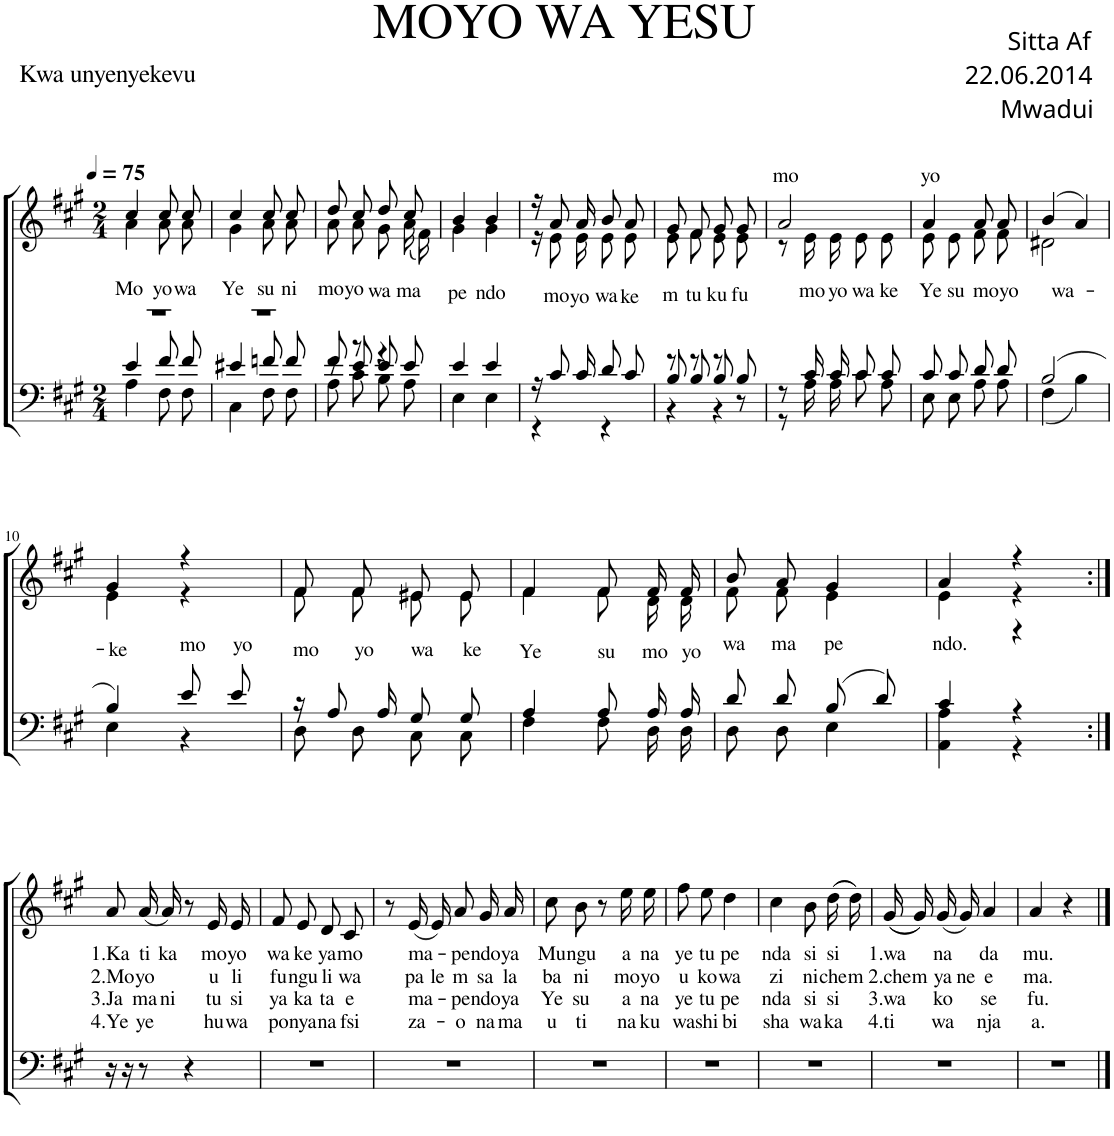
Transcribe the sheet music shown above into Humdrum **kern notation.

**kern	**text	**kern	**text	**text	**text	**text
*part2	*part2	*part1	*part1	*part1	*part1	*part1
*staff2	*staff2	*staff1	*staff1	*staff1	*staff1	*staff1
*I"Tenor/Bass	*	*I"Soprano/Alto	*	*	*	*
*I'Tba	*	*	*	*	*	*
*clefF4	*	*clefG2	*	*	*	*
*k[f#c#g#]	*	*k[f#c#g#]	*	*	*	*
*M2/4	*	*M2/4	*	*	*	*
*MM75	*	*MM75	*	*	*	*
=1	=1	=1	=1	=1	=1	=1
*^	*	*	*	*	*	*
*	*^	*	*	*	*	*	*
!	!	!	!LO:LY:a	!	!	!	!	!
*	*	*	*	*^	*	*	*	*
2r	4e/	4A\	Mo	4cc#/	4a\	.	.	.	.
!	!	!	!LO:LY:a	!	!	!	!	!	!
.	8f#/L	8F#\L	yo	8cc#/L	8a\L	.	.	.	.
!	!	!	!LO:LY:a	!	!	!	!	!	!
.	8f#/J	8F#\J	wa	8cc#/J	8a\J	.	.	.	.
=2	=2	=2	=2	=2	=2	=2	=2	=2	=2
!	!	!	!LO:LY:a	!	!	!	!	!	!
2r	4e#X/	4C#\	Ye	4cc#/	4g#\	.	.	.	.
!	!	!	!LO:LY:a	!	!	!	!	!	!
.	8fn/L	8F#\L	su	8cc#/L	8a\L	.	.	.	.
!	!	!	!LO:LY:a	!	!	!	!	!	!
.	8f/J	8F#\J	ni	8cc#/J	8a\J	.	.	.	.
=3	=3	=3	=3	=3	=3	=3	=3	=3	=3
!	!	!	!LO:LY:a	!	!	!	!	!	!
8f#/	8r	8A\L	mo	8dd/L	8a\L	.	.	.	.
!	!	!	!LO:LY:a	!	!	!	!	!	!
8r	8e/	8c#\J	yo	8cc#/J	8a\J	.	.	.	.
!	!	!	!LO:LY:a	!	!	!	!	!	!
8e/L	4r	8B\L	wa	8dd/L	8g#\L	.	.	.	.
!	!	!	!LO:LY:a	!	!	!	!	!	!
8e/J	.	8A\J	ma	8cc#/J	(16a\L	.	.	.	.
.	.	.	.	.	16f#\JJ)	.	.	.	.
*	*v	*v	*	*	*	*	*	*	*
=4	=4	=4	=4	=4	=4	=4	=4	=4
!	!	!LO:LY:a	!	!	!	!	!	!
4e/	4E\	pe	4b/	4g#\	.	.	.	.
!	!	!LO:LY:a	!	!	!	!	!	!
4e/	4E\	ndo	4b/	4g#\	.	.	.	.
=5	=5	=5	=5	=5	=5	=5	=5	=5
16r	4r	.	16r	16r	.	.	.	.
!	!	!LO:LY:a	!	!	!	!	!	!
8c#/L	.	mo	8a/L	8e\L	.	.	.	.
!	!	!LO:LY:a	!	!	!	!	!	!
16c#/Jk	.	yo	16a/Jk	16e\Jk	.	.	.	.
!	!	!LO:LY:a	!	!	!	!	!	!
8d/L	4r	wa	8b/L	8e\L	.	.	.	.
!	!	!LO:LY:a	!	!	!	!	!	!
8c#/J	.	ke	8a/J	8e\J	.	.	.	.
=6	=6	=6	=6	=6	=6	=6	=6	=6
!	!	!LO:LY:a	!	!	!	!	!	!
*	*^	*	*	*	*	*	*	*
8r	8B/L	4r	m	8g#/L	8e\L	.	.	.	.
!	!	!	!LO:LY:a	!	!	!	!	!	!
8r	8B/J	.	tu	8f#/J	8f#\J	.	.	.	.
!	!	!	!LO:LY:a	!	!	!	!	!	!
8r	8B/	4r	ku	8g#/L	8e\L	.	.	.	.
!	!	!	!LO:LY:a	!	!	!	!	!	!
8B/	8r	.	fu	8g#/J	8e\J	.	.	.	.
*	*v	*v	*	*	*	*	*	*	*
=7	=7	=7	=7	=7	=7	=7	=7	=7
!	!	!	!	!	!LO:LY:a	!	!	!
8r	8r	.	2a/	8r	mo	.	.	.
!	!	!	!	!	!LO:LY:b	!	!	!
16c#/LL	16A\LL	.	.	16e\LL	mo	.	.	.
!	!	!	!	!	!LO:LY:b	!	!	!
16c#/JJ	16A\JJ	.	.	16e\JJ	yo	.	.	.
!	!	!	!	!	!LO:LY:b	!	!	!
8c#/L	8c#\L	.	.	8e\L	wa	.	.	.
!	!	!	!	!	!LO:LY:b	!	!	!
8c#/J	8A\J	.	.	8e\J	ke	.	.	.
=8	=8	=8	=8	=8	=8	=8	=8	=8
!	!	!	!	!	!LO:LY:a	!	!	!
!	!	!	!	!	!LO:LY:b	!	!	!
8c#/L	8E\L	.	4a/	8e\L	Ye	.	.	.
!	!	!	!	!	!LO:LY:b	!	!	!
8c#/J	8E\J	.	.	8e\J	su	.	.	.
!	!	!	!	!	!LO:LY:b	!	!	!
8d/L	8A\L	.	8a/L	8f#\L	mo	.	.	.
!	!	!	!	!	!LO:LY:b	!	!	!
8d/J	8A\J	.	8a/J	8f#\J	yo	.	.	.
=9	=9	=9	=9	=9	=9	=9	=9	=9
!	!	!	!	!	!LO:LY:b	!	!	!
(2B/	(4F#\	.	(4b/	2d#X\	wa-	.	.	.
.	4B\)	.	4a/)	.	.	.	.	.
!!LO:LB:g=z	!!
=10	=10	=10	=10	=10	=10	=10	=10	=10
!	!	!	!	!	!LO:LY:b	!	!	!
4B/)	4E\	.	4g#/	4e\	-ke	.	.	.
!	!	!LO:LY:a	!	!	!	!	!	!
8e/L	4r	mo	4r	4r	.	.	.	.
!	!	!LO:LY:a	!	!	!	!	!	!
8e/J	.	yo	.	.	.	.	.	.
=11	=11	=11	=11	=11	=11	=11	=11	=11
!	!	!	!	!	!LO:LY:b	!	!	!
16r	8D\L	.	8f#/L	8f#\L	mo	.	.	.
8A/L	.	.	.	.	.	.	.	.
!	!	!	!	!	!LO:LY:b	!	!	!
.	8D\J	.	8f#/J	8f#\J	yo	.	.	.
16A/Jk	.	.	.	.	.	.	.	.
!	!	!	!	!	!LO:LY:b	!	!	!
8G#/L	8C#\L	.	8e#X/L	8e#\L	wa	.	.	.
!	!	!	!	!	!LO:LY:b	!	!	!
8G#/J	8C#\J	.	8e#/J	8e#\J	ke	.	.	.
=12	=12	=12	=12	=12	=12	=12	=12	=12
!	!	!	!	!	!LO:LY:b	!	!	!
4A/	4F#\	.	4f#/	4f#\	Ye	.	.	.
!	!	!	!	!	!LO:LY:b	!	!	!
8A/L	8F#\L	.	8f#/L	8f#\L	su	.	.	.
!	!	!	!	!	!LO:LY:b	!	!	!
16A/L	16D\L	.	16f#/L	16d\L	mo	.	.	.
!	!	!	!	!	!LO:LY:b	!	!	!
16A/JJ	16D\JJ	.	16f#/JJ	16d\JJ	yo	.	.	.
=13	=13	=13	=13	=13	=13	=13	=13	=13
!	!	!	!	!	!LO:LY:b	!	!	!
8d/L	8D\L	.	8b/L	8f#\L	wa	.	.	.
!	!	!	!	!	!LO:LY:b	!	!	!
8d/J	8D\J	.	8a/J	8f#\J	ma	.	.	.
!	!	!	!	!	!LO:LY:b	!	!	!
(8B/L	4E\	.	4g#/	4e\	pe	.	.	.
8d/J)	.	.	.	.	.	.	.	.
*	*	*	*v	*v	*	*	*	*
=14	=14	=14	=14	=14	=14	=14	=14
!	!	!	!	!LO:LY:b	!	!	!
*	*	*	*^	*	*	*	*
*	*	*	*	*^	*	*	*	*
4c#/	4AA\ 4A\	.	4a/	4e\	4ryy	ndo.	.	.	.
4r	4r	.	4r	4r	4r	.	.	.	.
!!LO:LB:g=z
=1:|!	=1:|!	=1:|!	=1:|!	=1:|!	=1:|!	=1:|!	=1:|!	=1:|!	=1:|!
!	!	!	!	!	!	!LO:LY:b	!LO:LY:b	!LO:LY:b	!LO:LY:b
*v	*v	*	*	*	*	*	*	*	*
*	*	*v	*v	*v	*	*	*	*
16r	.	8a/L	1.Ka	2.Mo	3.Ja	4.Ye
16r	.	.	.	.	.	.
!	!	!	!LO:LY:b	!LO:LY:b	!LO:LY:b	!LO:LY:b
8r	.	(16a/L	ti	yo	ma	ye
!	!	!	!LO:LY:b	!	!LO:LY:b	!
.	.	16a/JJ)	ka	.	ni	.
4r	.	8r	.	.	.	.
!	!	!	!LO:LY:b	!LO:LY:b	!LO:LY:b	!LO:LY:b
.	.	16e/LL	mo	u	tu	hu
!	!	!	!LO:LY:b	!LO:LY:b	!LO:LY:b	!LO:LY:b
.	.	16e/JJ	yo	li	si	wa
=2	=2	=2	=2	=2	=2	=2
!	!	!	!LO:LY:b	!LO:LY:b	!LO:LY:b	!LO:LY:b
2r	.	8f#/L	wa	fu	ya	po
!	!	!	!LO:LY:b	!LO:LY:b	!LO:LY:b	!LO:LY:b
.	.	8e/J	ke	ngu	ka	nya
!	!	!	!LO:LY:b	!LO:LY:b	!LO:LY:b	!LO:LY:b
.	.	8d/L	ya	li	ta	na
!	!	!	!LO:LY:b	!LO:LY:b	!LO:LY:b	!LO:LY:b
.	.	8c#/J	mo	wa	e	fsi
=3	=3	=3	=3	=3	=3	=3
2r	.	8r	.	.	.	.
!	!	!	!LO:LY:b	!LO:LY:b	!LO:LY:b	!LO:LY:b
.	.	(16e/LL	ma-	pa	ma-	za-
!	!	!	!	!LO:LY:b	!	!
.	.	16e/JJ)	.	le	.	.
!	!	!	!LO:LY:b	!LO:LY:b	!LO:LY:b	!LO:LY:b
.	.	8a/L	-pe	m	-pe	-o
!	!	!	!LO:LY:b	!LO:LY:b	!LO:LY:b	!LO:LY:b
.	.	16g#/L	ndo	sa	ndo	na
!	!	!	!LO:LY:b	!LO:LY:b	!LO:LY:b	!LO:LY:b
.	.	16a/JJ	ya	la	ya	ma
=4	=4	=4	=4	=4	=4	=4
!	!	!	!LO:LY:b	!LO:LY:b	!LO:LY:b	!LO:LY:b
2r	.	8cc#\L	Mu	ba	Ye	u
!	!	!	!LO:LY:b	!LO:LY:b	!LO:LY:b	!LO:LY:b
.	.	8b\J	ngu	ni	su	ti
.	.	8r	.	.	.	.
!	!	!	!LO:LY:b	!LO:LY:b	!LO:LY:b	!LO:LY:b
.	.	16ee\LL	a	mo	a	na
!	!	!	!LO:LY:b	!LO:LY:b	!LO:LY:b	!LO:LY:b
.	.	16ee\JJ	na	yo	na	ku
=5	=5	=5	=5	=5	=5	=5
!	!	!	!LO:LY:b	!LO:LY:b	!LO:LY:b	!LO:LY:b
2r	.	8ff#\L	ye	u	ye	wa
!	!	!	!LO:LY:b	!LO:LY:b	!LO:LY:b	!LO:LY:b
.	.	8ee\J	tu	ko	tu	shi
!	!	!	!LO:LY:b	!LO:LY:b	!LO:LY:b	!LO:LY:b
.	.	4dd\	pe	wa	pe	bi
=6	=6	=6	=6	=6	=6	=6
!	!	!	!LO:LY:b	!LO:LY:b	!LO:LY:b	!LO:LY:b
2r	.	4cc#\	nda	zi	nda	sha
!	!	!	!LO:LY:b	!LO:LY:b	!LO:LY:b	!LO:LY:b
.	.	8b\L	si	ni	si	wa
!	!	!	!LO:LY:b	!LO:LY:b	!LO:LY:b	!LO:LY:b
.	.	((16dd\L	si	che	si	ka
!	!	!	!	!LO:LY:b	!	!
.	.	16dd\JJ))	.	m	.	.
=7	=7	=7	=7	=7	=7	=7
!	!	!	!LO:LY:b	!LO:LY:b	!LO:LY:b	!LO:LY:b
2r	.	((16g#/LL	1.wa	2.che	3.wa	4.ti
!	!	!	!	!LO:LY:b	!	!
.	.	16g#/J))	.	m	.	.
!	!	!	!LO:LY:b	!LO:LY:b	!LO:LY:b	!LO:LY:b
.	.	(16g#/L	na	ya	ko	wa
!	!	!	!	!LO:LY:b	!	!
.	.	16g#/JJ)	.	ne	.	.
!	!	!	!LO:LY:b	!LO:LY:b	!LO:LY:b	!LO:LY:b
.	.	4a/	da	e	se	nja
=8	=8	=8	=8	=8	=8	=8
!	!	!	!LO:LY:b	!LO:LY:b	!LO:LY:b	!LO:LY:b
2r	.	4a/	mu.	ma.	fu.	a.
.	.	4r	.	.	.	.
==	==	==	==	==	==	==
*-	*-	*-	*-	*-	*-	*-
